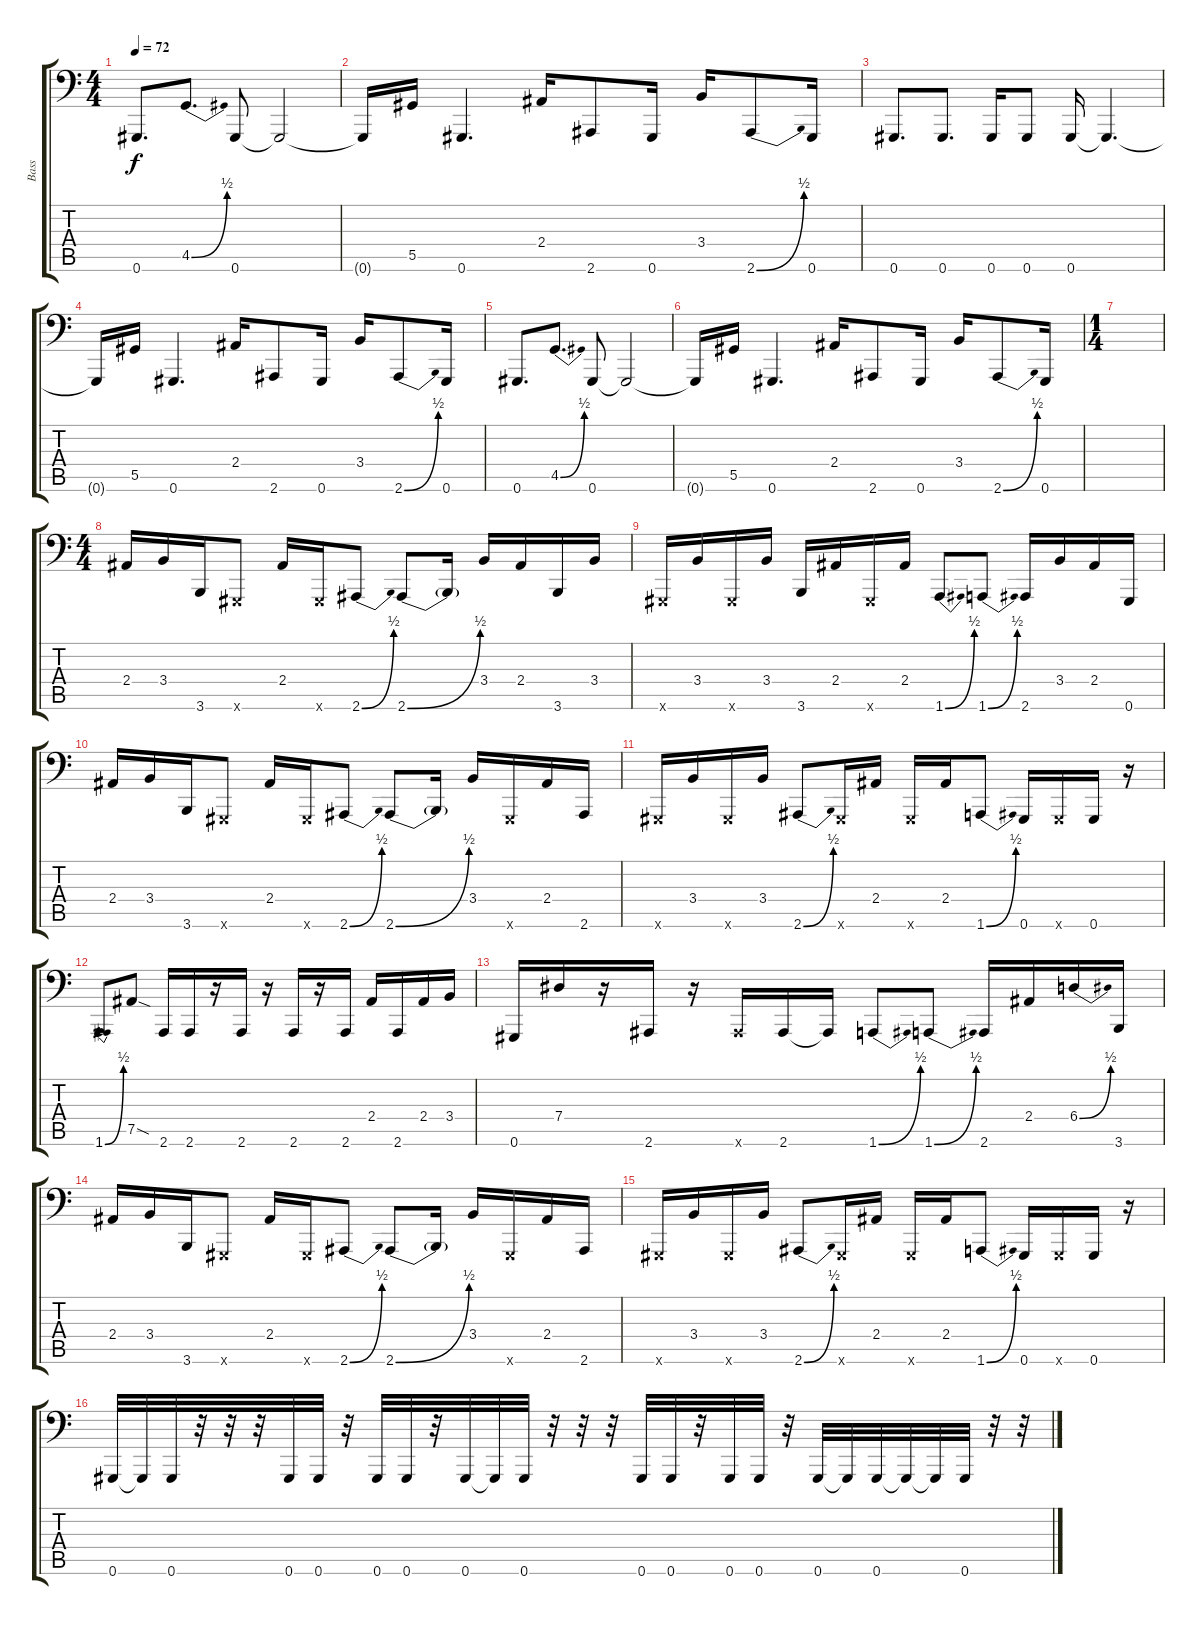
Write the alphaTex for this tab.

\track ("Bass" "Bass") {instrument electricbassfinger}
\staff {score tabs}
\tuning (B2 Gb2 Db2 Ab1 Eb1 Ab0) {hide}
\ts (4 4)
\tempo 72
\clef f4
\ks c
0.6.8{d dy f} 4.5{be (bend 0 0 60 2)}.8{d} 0.6.8 0.6{t}.2 |
0.6{t}.16 5.5.16 0.6.4{d} 2.4.16 2.6.8 0.6.16 3.4.16 2.6{be (bend 0 0 60 2)}.8 0.6.16 |
0.6.8{d} 0.6.8{d} 0.6.16 0.6.8 0.6.16 0.6{t}.4{d} |
0.6{t}.16 5.5.16 0.6.4{d} 2.4.16 2.6.8 0.6.16 3.4.16 2.6{be (bend 0 0 60 2)}.8 0.6.16 |
0.6.8{d} 4.5{be (bend 0 0 60 2)}.8{d} 0.6.8 0.6{t}.2 |
0.6{t}.16 5.5.16 0.6.4{d} 2.4.16 2.6.8 0.6.16 3.4.16 2.6{be (bend 0 0 60 2)}.8 0.6.16 |
\ts (1 4)
|
\ts (4 4)
2.4.16 3.4.16 3.6.16 0.6{x}.8 2.4.16 0.6{x}.16 2.6{be (bend 0 0 60 2)}.8 2.6{be (bend 0 0 60 2)}.8 2.6{t}.16 3.4.16 2.4.16 3.6.16 3.4.16 |
0.6{x}.16 3.4.16 0.6{x}.16 3.4.16 3.6.16 2.4.16 0.6{x}.16 2.4.16 1.6{be (bend 0 0 60 2)}.8 1.6{be (bend 0 0 60 2)}.8 2.6.16 3.4.16 2.4.16 0.6.16 |
2.4.16 3.4.16 3.6.16 0.6{x}.8 2.4.16 0.6{x}.16 2.6{be (bend 0 0 60 2)}.8 2.6{be (bend 0 0 60 2)}.8 2.6{t}.16 3.4.16 0.6{x}.16 2.4.16 2.6.16 |
0.6{x}.16 3.4.16 0.6{x}.16 3.4.16 2.6{be (bend 0 0 60 2)}.8 0.6{x}.16 2.4.16 0.6{x}.16 2.4.16 1.6{be (bend 0 0 60 2)}.8 0.6.16 0.6{x}.16 0.6.16 r.16 |
1.6{be (bend 0 0 60 2)}.8 7.5{sod}.8 2.6.16 2.6.16 r.16 2.6.16 r.16 2.6.16 r.16 2.6.16 2.4.16 2.6.16 2.4.16 3.4.16 |
0.6.16 7.4.16 r.16 2.6.16 r.16 2.6{x}.16 2.6.16 2.6{t}.16 1.6{be (bend 0 0 60 2)}.8 1.6{be (bend 0 0 60 2)}.8 2.6.16 2.4.16 6.4{be (bend 0 0 60 2)}.16 3.6.16 |
2.4.16 3.4.16 3.6.16 0.6{x}.8 2.4.16 0.6{x}.16 2.6{be (bend 0 0 60 2)}.8 2.6{be (bend 0 0 60 2)}.8 2.6{t}.16 3.4.16 0.6{x}.16 2.4.16 2.6.16 |
0.6{x}.16 3.4.16 0.6{x}.16 3.4.16 2.6{be (bend 0 0 60 2)}.8 0.6{x}.16 2.4.16 0.6{x}.16 2.4.16 1.6{be (bend 0 0 60 2)}.8 0.6.16 0.6{x}.16 0.6.16 r.16 |
0.6.32 0.6{t}.32 0.6.32 r.32 r.32 r.32 0.6.32 0.6.32 r.32 0.6.32 0.6.32 r.32 0.6.32 0.6{t}.32 0.6.32 r.32 r.32 r.32 0.6.32 0.6.32 r.32 0.6.32 0.6.32 r.32 0.6.32 0.6{t}.32 0.6.32 0.6{t}.32 0.6{t}.32 0.6.32 r.32 r.32
